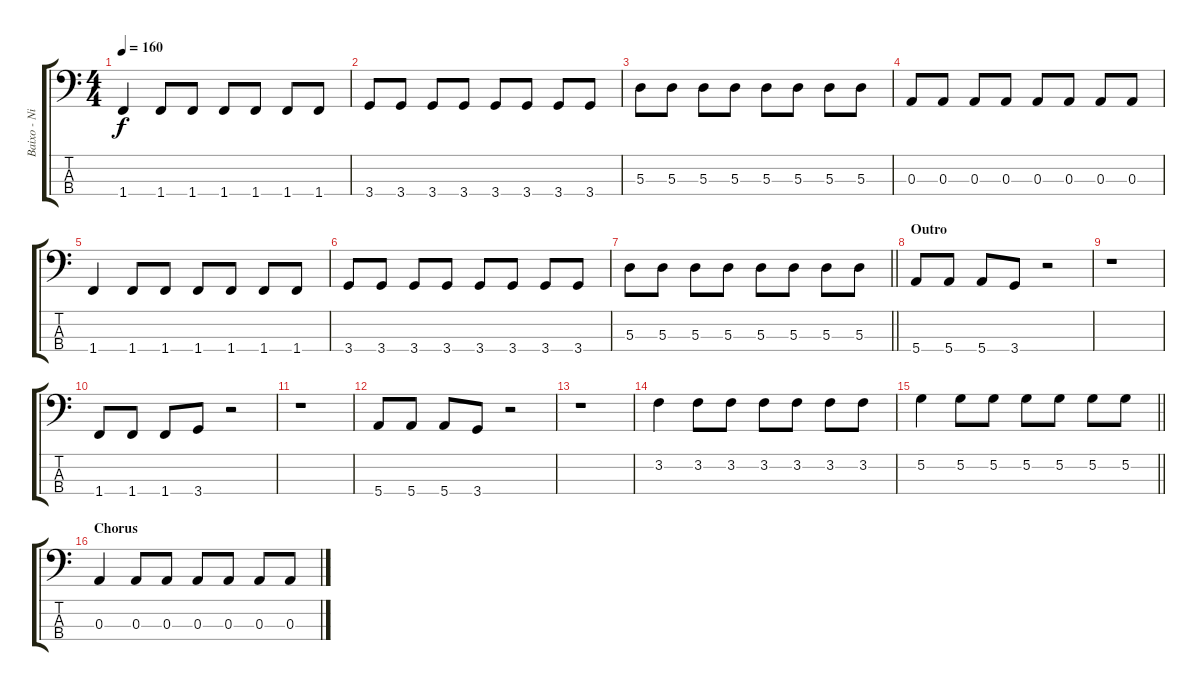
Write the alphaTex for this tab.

\track ("Baixo - Nikola" "Baixo - Ni") {instrument electricbasspick}
\staff {score tabs}
\tuning (G2 D2 A1 E1) {hide}
\ts (4 4)
\tempo 160
\clef f4
\ks c
1.4.4{dy f} 1.4.8 1.4.8 1.4.8 1.4.8 1.4.8 1.4.8 |
3.4.8 3.4.8 3.4.8 3.4.8 3.4.8 3.4.8 3.4.8 3.4.8 |
5.3.8 5.3.8 5.3.8 5.3.8 5.3.8 5.3.8 5.3.8 5.3.8 |
0.3.8 0.3.8 0.3.8 0.3.8 0.3.8 0.3.8 0.3.8 0.3.8 |
1.4.4 1.4.8 1.4.8 1.4.8 1.4.8 1.4.8 1.4.8 |
3.4.8 3.4.8 3.4.8 3.4.8 3.4.8 3.4.8 3.4.8 3.4.8 |
\barLineRight lightlight
5.3.8 5.3.8 5.3.8 5.3.8 5.3.8 5.3.8 5.3.8 5.3.8 |
\section ("" "Outro")
5.4.8 5.4.8 5.4.8 3.4.8 r.2 |
r.1 |
1.4.8 1.4.8 1.4.8 3.4.8 r.2 |
r.1 |
5.4.8 5.4.8 5.4.8 3.4.8 r.2 |
r.1 |
3.2.4 3.2.8 3.2.8 3.2.8 3.2.8 3.2.8 3.2.8 |
\barLineRight lightlight
5.2.4 5.2.8 5.2.8 5.2.8 5.2.8 5.2.8 5.2.8 |
\section ("" "Chorus")
0.3.4 0.3.8 0.3.8 0.3.8 0.3.8 0.3.8 0.3.8
